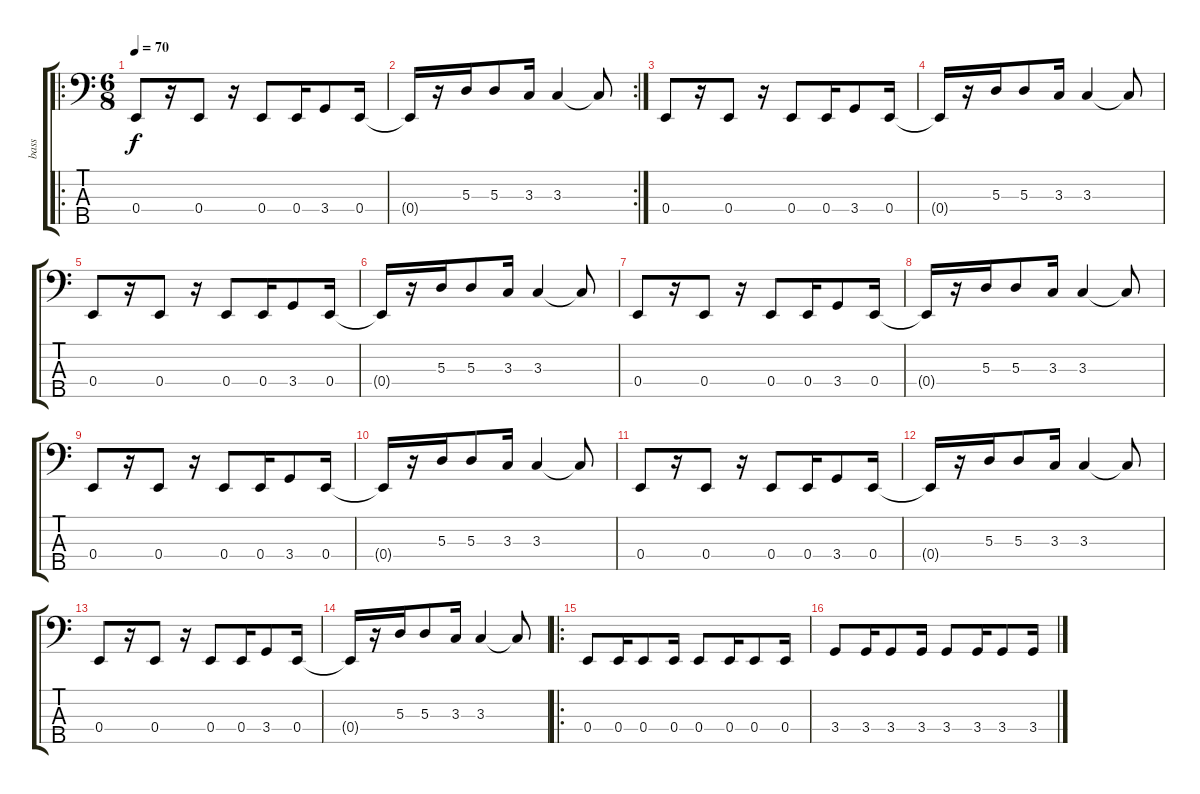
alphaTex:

\track ("bass" "bass") {instrument electricbassfinger}
\staff {score tabs}
\tuning (G2 D2 A1 E1 B0) {hide}
\ro
\ts (6 8)
\tempo 70
\clef f4
\ks c
0.4.8{dy f instrument electricbassfinger} r.16 0.4.8 r.16 0.4.8 0.4.16 3.4.8 0.4.16 |
\rc 2
0.4{t}.16 r.16 5.3.16 5.3.8 3.3.16 3.3.4 3.3{t}.8 |
0.4.8 r.16 0.4.8 r.16 0.4.8 0.4.16 3.4.8 0.4.16 |
0.4{t}.16 r.16 5.3.16 5.3.8 3.3.16 3.3.4 3.3{t}.8 |
0.4.8 r.16 0.4.8 r.16 0.4.8 0.4.16 3.4.8 0.4.16 |
0.4{t}.16 r.16 5.3.16 5.3.8 3.3.16 3.3.4 3.3{t}.8 |
0.4.8 r.16 0.4.8 r.16 0.4.8 0.4.16 3.4.8 0.4.16 |
0.4{t}.16 r.16 5.3.16 5.3.8 3.3.16 3.3.4 3.3{t}.8 |
0.4.8 r.16 0.4.8 r.16 0.4.8 0.4.16 3.4.8 0.4.16 |
0.4{t}.16 r.16 5.3.16 5.3.8 3.3.16 3.3.4 3.3{t}.8 |
0.4.8 r.16 0.4.8 r.16 0.4.8 0.4.16 3.4.8 0.4.16 |
0.4{t}.16 r.16 5.3.16 5.3.8 3.3.16 3.3.4 3.3{t}.8 |
0.4.8 r.16 0.4.8 r.16 0.4.8 0.4.16 3.4.8 0.4.16 |
0.4{t}.16 r.16 5.3.16 5.3.8 3.3.16 3.3.4 3.3{t}.8 |
\ro
0.4.8 0.4.16 0.4.8 0.4.16 0.4.8 0.4.16 0.4.8 0.4.16 |
3.4.8 3.4.16 3.4.8 3.4.16 3.4.8 3.4.16 3.4.8 3.4.16
